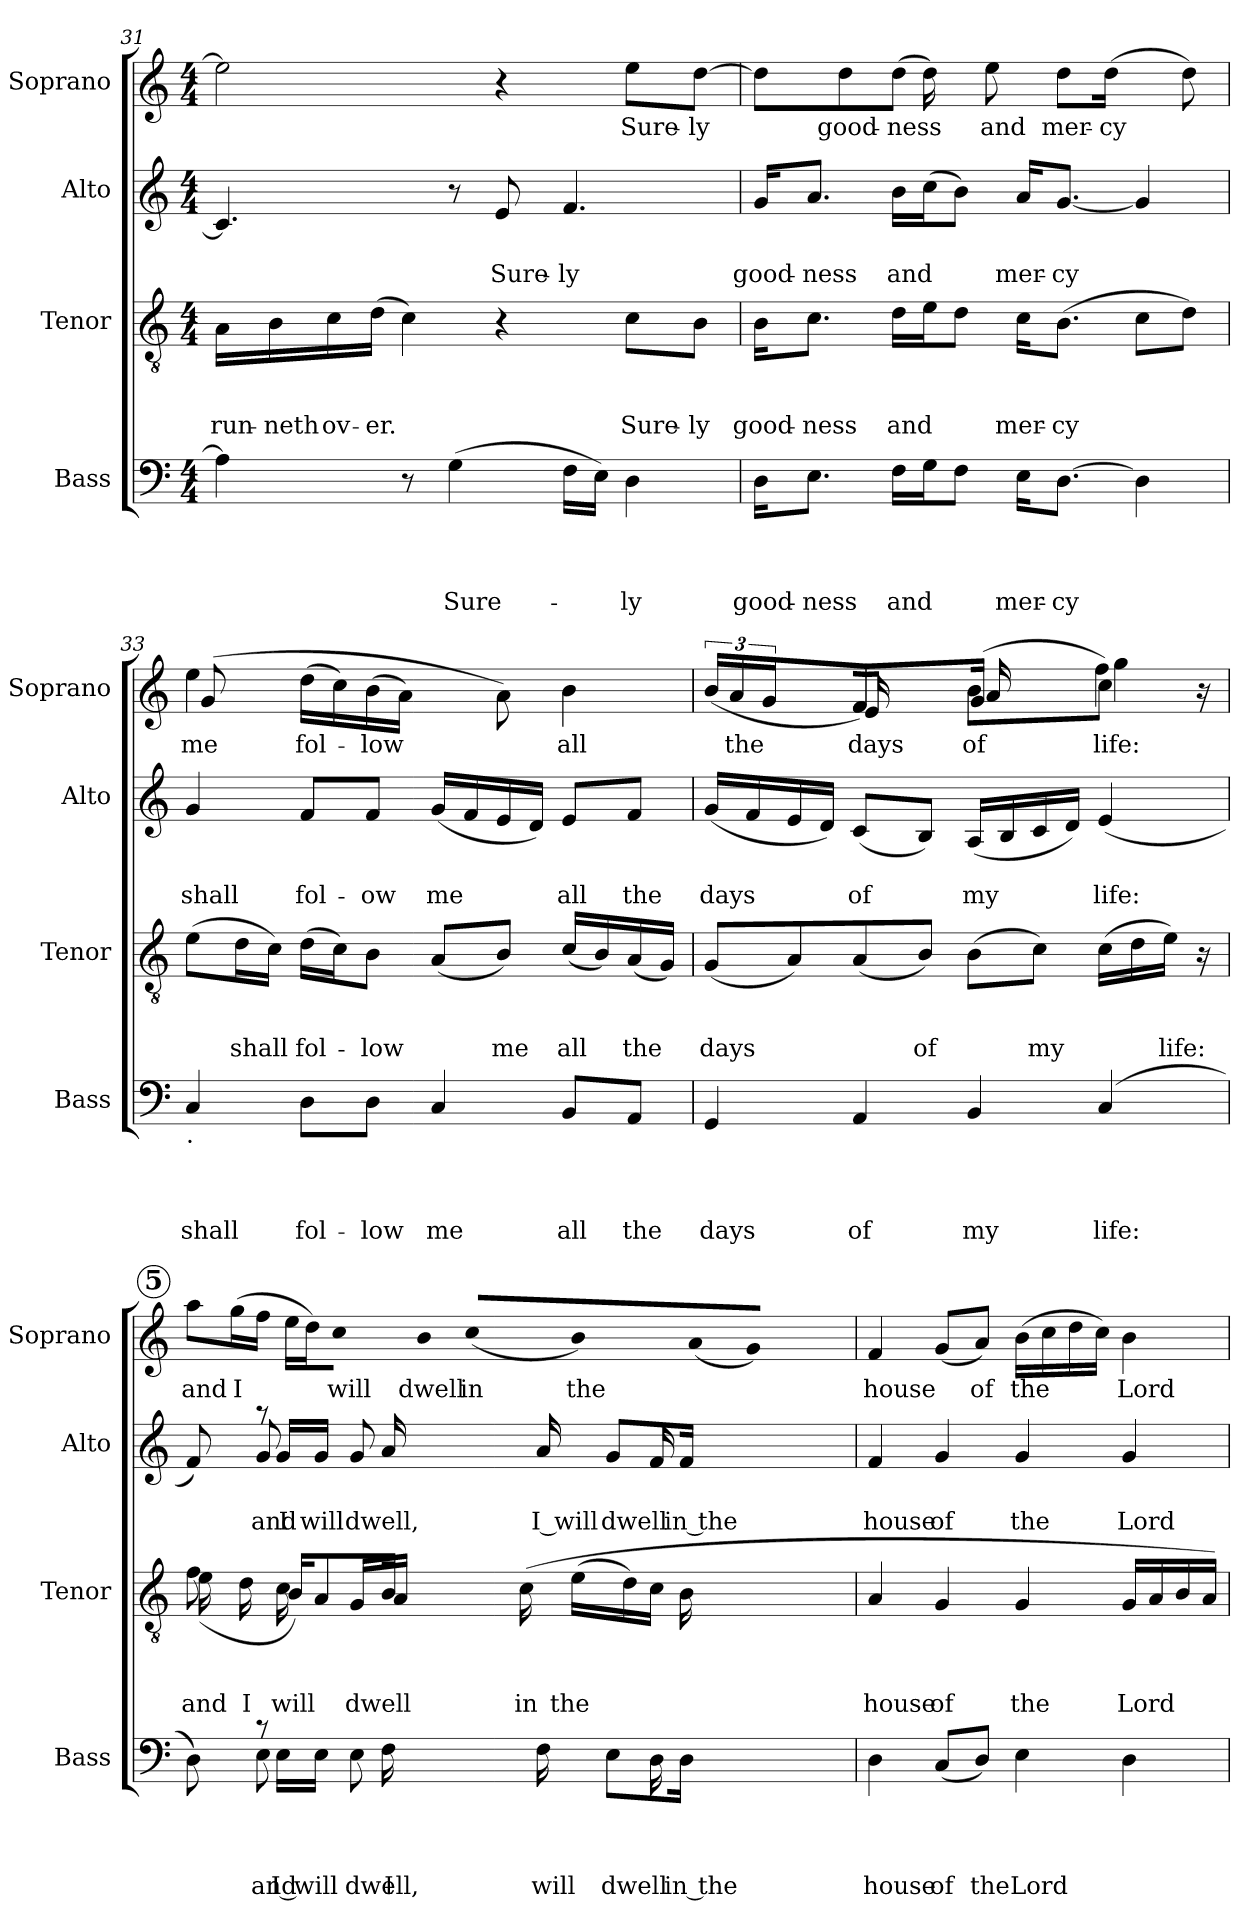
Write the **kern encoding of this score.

**kern	**text	**text	**text	**text	**kern	**text	**text	**text	**kern	**text	**text	**kern	**text
*part4	*part4	*part4	*part4	*part4	*part3	*part3	*part3	*part3	*part2	*part2	*part2	*part1	*part1
*staff4	*staff4	*staff4	*staff4	*staff4	*staff3	*staff3	*staff3	*staff3	*staff2	*staff2	*staff2	*staff1	*staff1
*I"Bass	*	*	*	*	*I"Tenor	*	*	*	*I"Alto	*	*	*I"Soprano	*
*I'Bass	*	*	*	*	*I'Tenor	*	*	*	*I'Alto	*	*	*I'Soprano	*
*clefF4	*	*	*	*	*clefGv2	*	*	*	*clefG2	*	*	*clefG2	*
*k[]	*	*	*	*	*k[]	*	*	*	*k[]	*	*	*k[]	*
*C:	*	*	*	*	*C:	*	*	*	*C:	*	*	*C:	*
*M4/4	*	*	*	*	*M4/4	*	*	*	*M4/4	*	*	*M4/4	*
=31	=31	=31	=31	=31	=31	=31	=31	=31	=31	=31	=31	=31	=31
!	!	!	!	!	!	!	!	!LO:LY:b	!	!	!	!	!
4A\]	.	.	.	.	16A\LL	.	.	run-	4.c/]	.	.	2ee>\]	.
!	!	!	!	!	!	!	!	!LO:LY:b	!	!	!	!	!
.	.	.	.	.	16B\	.	.	-neth	.	.	.	.	.
!	!	!	!	!	!	!	!	!LO:LY:b	!	!	!	!	!
.	.	.	.	.	16c\	.	.	ov-	.	.	.	.	.
!	!	!	!	!	!	!	!	!LO:LY:b:rj	!	!	!	!	!
.	.	.	.	.	(>16d\JJ	.	.	-er.	.	.	.	.	.
8r	.	.	.	.	4c\)	.	.	.	.	.	.	.	.
!	!	!	!	!LO:LY:b	!	!	!	!	!	!	!	!	!
(>4G\	.	.	.	Sure-	.	.	.	.	8r	.	.	.	.
!	!	!	!	!	!	!	!	!	!	!	!LO:LY:b	!	!
.	.	.	.	.	4r	.	.	.	8e/	.	Sure-	4r	.
!	!	!	!	!	!	!	!	!	!	!	!LO:LY:b	!	!
16F\LL	.	.	.	.	.	.	.	.	4.f/	.	-ly	.	.
16E\JJ)	.	.	.	.	.	.	.	.	.	.	.	.	.
!	!	!	!	!LO:LY:b	!	!	!	!LO:LY:b	!	!	!	!	!LO:LY:b
4D\	.	.	.	-ly	8c\L	.	.	Sure-	.	.	.	8ee\L	Sure-
!	!	!	!	!	!	!	!	!LO:LY:b:rj	!	!	!	!	!LO:LY:b
.	.	.	.	.	8B\J	.	.	-ly	.	.	.	[>8dd\J	-ly
=32	=32	=32	=32	=32	=32	=32	=32	=32	=32	=32	=32	=32	=32
!	!	!	!	!LO:LY:b	!	!	!	!LO:LY:b	!	!	!LO:LY:b	!	!
*	*	*	*	*	*	*	*	*	*	*	*	*^	*
16D\KL	.	.	.	good-	16B\KL	.	.	good-	16g/KL	.	good-	8dd<\L]	4ryy	.
!	!	!	!	!LO:LY:b:rj	!	!	!	!LO:LY:b	!	!	!LO:LY:b	!	!	!
8.E\J	.	.	.	-ness	8.c\J	.	.	-ness	8.a/J	.	-ness	.	.	.
!	!	!	!	!	!	!	!	!	!	!	!	!	!	!LO:LY:b
.	.	.	.	.	.	.	.	.	.	.	.	8dd\	.	good-
!	!	!	!	!LO:LY:b:rj	!	!	!	!LO:LY:b	!	!	!LO:LY:b	!	!	!LO:LY:b
16F\LL	.	.	.	and	16d\LL	.	.	and	16b\LL	.	and	(>8dd\J	16ryy	-ness
16G\J	.	.	.	.	16e\J	.	.	.	(>16cc\J	.	.	.	16dd\)	.
8F\J	.	.	.	.	8d\J	.	.	.	8b\J)	.	.	2ryy	16ryy	.
!	!	!	!	!	!	!	!	!	!	!	!	!	!	!LO:LY:b
.	.	.	.	.	.	.	.	.	.	.	.	.	8ee\	and
!	!	!	!	!LO:LY:b	!	!	!	!LO:LY:b	!	!	!LO:LY:b	!	!	!
16E\KL	.	.	.	mer-	16c\KL	.	.	mer-	16a/KL	.	mer-	.	.	.
!	!	!	!	!LO:LY:b	!	!	!	!LO:LY:b	!	!	!LO:LY:b	!	!	!LO:LY:b
[>8.D\J	.	.	.	-cy	(>8.B\J	.	.	-cy	[<8.g/J	.	-cy	.	8dd\L	mer-
!	!	!	!	!	!	!	!	!	!	!	!	!	!	!LO:LY:b
.	.	.	.	.	.	.	.	.	.	.	.	.	(>16dd\Jk	-cy
4D\]	.	.	.	.	8c\L	.	.	.	4g/]	.	.	.	8ryy	.
.	.	.	.	.	8d\J)	.	.	.	.	.	.	8ryy	8dd\)	.
!!LO:PB:g=z	!!
=33	=33	=33	=33	=33	=33	=33	=33	=33	=33	=33	=33	=33	=33	=33
!LO:TX:b:t=.	!	!	!	!	!	!	!	!	!	!	!	!	!	!
!	!	!	!	!LO:LY:b	!	!	!	!	!	!	!LO:LY:b	!	!	!LO:LY:b
!	!	!	!	!	!	!	!	!	!	!	!	!	!	!LO:LY:b
4C/	.	.	.	shall	(>8e\L	.	.	.	4g/	.	shall	4ee\	(<8g/	me
!	!	!	!	!	!	!	!	!LO:LY:b	!	!	!	!	!	!
.	.	.	.	.	16d\L	.	.	shall	.	.	.	.	2ryy	.
.	.	.	.	.	16c\JJ)	.	.	.	.	.	.	.	.	.
!	!	!	!	!LO:LY:b	!	!	!	!LO:LY:b	!	!	!LO:LY:b	!	!	!LO:LY:b
8D\L	.	.	.	fol-	(>16d\LL	.	.	fol-	8f/L	.	fol-	(>16dd\LL	.	fol-
.	.	.	.	.	16c\J)	.	.	.	.	.	.	16cc\)	.	.
!	!	!	!	!LO:LY:b:rj	!	!	!	!LO:LY:b	!	!	!LO:LY:b	!	!	!LO:LY:b
8D\J	.	.	.	-low	8B\J	.	.	-low	8f/J	.	-ow	(>16b\	.	-low
.	.	.	.	.	.	.	.	.	.	.	.	16a\JJ)	.	.
!	!	!	!	!LO:LY:b:rj	!	!	!	!	!	!	!LO:LY:b	!	!	!
4C/	.	.	.	me	(<8A/L	.	.	.	(<16g/LL	.	me	2ryy	.	.
.	.	.	.	.	.	.	.	.	16f/	.	.	.	.	.
!	!	!	!	!	!	!	!	!LO:LY:b:rj	!	!	!	!	!	!
.	.	.	.	.	8B/J)	.	.	me	16e/	.	.	.	8a\)	.
.	.	.	.	.	.	.	.	.	16d/JJ)	.	.	.	.	.
!	!	!	!	!LO:LY:b:rj	!	!	!	!LO:LY:b	!	!	!LO:LY:b	!	!	!LO:LY:b
8BB/L	.	.	.	all	(<16c/LL	.	.	all	8e/L	.	all	.	4b\	all
.	.	.	.	.	16B/)	.	.	.	.	.	.	.	.	.
!	!	!	!	!LO:LY:b:rj	!	!	!	!LO:LY:b:rj	!	!	!LO:LY:b	!	!	!
8AA/J	.	.	.	the	(<16A/	.	.	the	8f/J	.	the	.	.	.
.	.	.	.	.	16G/JJ)	.	.	.	.	.	.	.	.	.
*	*	*	*	*	*	*	*	*	*	*	*	*v	*v	*
=34	=34	=34	=34	=34	=34	=34	=34	=34	=34	=34	=34	=34	=34
!	!	!	!	!LO:LY:b	!	!	!	!LO:LY:b	!	!	!LO:LY:b	!	!
*	*	*	*	*	*	*	*	*	*	*	*	*^	*
*	*	*	*	*	*	*	*	*	*	*	*	*	*^	*
*	*	*	*	*	*	*	*	*	*	*	*	*	*	*^	*
4GG/	.	.	.	days	(<8G/L	.	.	days	(<16g/LL	.	days	(<24b>/LL	4ryy	4ryy	2ryy	.
!	!	!	!	!	!	!	!	!	!	!	!	!	!	!	!	!LO:LY:b:rj
.	.	.	.	.	.	.	.	.	.	.	.	24a/	.	.	.	the
.	.	.	.	.	.	.	.	.	16f/	.	.	.	.	.	.	.
.	.	.	.	.	.	.	.	.	.	.	.	24g/	.	.	.	.
.	.	.	.	.	8A/)	.	.	.	16e/	.	.	8ryy	.	.	.	.
.	.	.	.	.	.	.	.	.	16d/JJ)	.	.	.	.	.	.	.
!	!	!	!	!LO:LY:b	!	!	!	!	!	!	!LO:LY:b:rj	!	!	!	!	!LO:LY:b
4AA/	.	.	.	of	(<8A/	.	.	.	(<8c/L	.	of	16f/JJ)	(<16e/	16f/LL)	.	days
.	.	.	.	.	.	.	.	.	.	.	.	8.ryy	2ryy	8.ryy	.	.
!	!	!	!	!	!	!	!	!LO:LY:b:rj	!	!	!	!	!	!	!	!
.	.	.	.	.	8B/J)	.	.	of	8B/J)	.	.	.	.	.	.	.
!	!	!	!	!LO:LY:b	!	!	!	!	!	!	!LO:LY:b	!	!	!	!	!LO:LY:b:rj
4BB/	.	.	.	my	(>8B\L	.	.	.	(<16A/LL	.	my	(>8b\L	.	(<16g/JJ	16a/)	of
.	.	.	.	.	.	.	.	.	16B/	.	.	.	.	8.ryy	8.ryy	.
!	!	!	!	!	!	!	!	!LO:LY:b	!	!	!	!	!	!	!	!
.	.	.	.	.	8c\J)	.	.	my	16c/	.	.	8ryy	.	.	.	.
.	.	.	.	.	.	.	.	.	16d/JJ)	.	.	.	.	.	.	.
!	!	!	!	!LO:LY:b	!	!	!	!	!	!	!LO:LY:b	!	!	!	!	!LO:LY:b
!	!	!	!	!	!	!	!	!	!	!	!	!	!	!	!	!LO:LY:b
(4C/	.	.	.	life:	(>16c\LL	.	.	.	(<4e/	.	life:	8cc\J)	.	(>4ff\	4gg\)	life:
.	.	.	.	.	16d\	.	.	.	.	.	.	.	8.ryy	.	.	.
!	!	!	!	!	!	!	!	!LO:LY:b:rj	!	!	!	!	!	!	!	!
.	.	.	.	.	16e\JJ)	.	.	life:	.	.	.	16ryy	.	.	.	.
.	.	.	.	.	16rA	.	.	.	.	.	.	16ra	.	.	.	.
*	*	*	*	*	*	*	*	*	*	*	*	*v	*v	*v	*v	*
!!LO:REH:place=s1:a:enc=circle:t=5
=35	=35	=35	=35	=35	=35	=35	=35	=35	=35	=35	=35	=35	=35
*^	*	*	*	*	*	*	*	*	*	*	*	*	*
*	*^	*	*	*	*	*	*	*	*	*	*	*	*	*
*	*	*^	*	*	*	*	*	*	*	*	*	*	*	*	*
!	!	!	!	!	!	!	!	!	!	!	!LO:LY:b	!	!	!	!	!
*	*	*	*	*	*	*	*	*^	*	*	*	*^	*	*	*	*
*	*	*	*	*	*	*	*	*	*^	*	*	*	*	*^	*	*	*	*
*	*	*	*	*	*	*	*	*	*	*^	*	*	*	*	*	*^	*	*	*	*
*	*	*	*	*	*	*	*	*	*	*	*	*	*	*	*	*	*	*	*	*	*Xtuplet	*
!	!	!	!	!	!	!	!	!	!	!	!	!	!	!	!	!	!	!	!	!	!	!LO:LY:b
8D\)	8ryy	8ryy	4ryy	.	.	.	.	8f\	(>16e\	8ryy	4ryy	.	.	and	8f/)	8ryy	8ryy	4ryy	.	.	12aa\L	and
.	.	.	.	.	.	.	.	.	32ryy	.	.	.	.	.	.	.	.	.	.	.	.	.
!	!	!	!	!	!	!	!	!	!	!	!	!	!	!	!	!	!	!	!	!	!	!LO:LY:b
.	.	.	.	.	.	.	.	.	.	.	.	.	.	.	.	.	.	.	.	.	(>24gg\L	I
!	!	!	!	!	!	!	!	!	!	!	!	!	!	!LO:LY:b:rj	!	!	!	!	!	!	!	!
.	.	.	.	.	.	.	.	.	16d\	.	.	.	.	I	.	.	.	.	.	.	.	.
!	!	!	!	!	!	!	!LO:LY:b	!	!	!	!	!	!	!	!	!	!	!	!	!LO:LY:b	!	!
8rc	8E\	32ryy	.	.	.	.	and	2ryy	.	32ryy	.	.	.	.	8raa	8g/	32ryy	.	.	and	24ff\JJ	.
!	!	!	!	!	!	!	!LO:LY:b:rj	!	!	!	!	!	!	!LO:LY:b	!	!	!	!	!	!LO:LY:b:rj	!	!
.	.	16E\LL	.	.	.	.	I will	.	16c\	16B/KL)	.	.	.	will	.	.	16g/LL	.	.	I	.	.
.	.	.	.	.	.	.	.	.	.	.	.	.	.	.	.	.	.	.	.	.	24ee\LL	.
.	.	.	.	.	.	.	.	.	.	.	.	.	.	.	.	.	.	.	.	.	24dd\J)	.
!	!	!	!	!	!	!	!	!	!	!	!	!	!	!	!	!	!	!	!	!LO:LY:b:rj	!	!
.	.	16E\JJ	.	.	.	.	.	.	2.ryy	8A/	.	.	.	.	.	.	16g/JJ	.	.	will	.	.
!	!	!	!	!	!	!	!	!	!	!	!	!	!	!	!	!	!	!	!	!	!	!LO:LY:b:rj
2ryy	2ryy	.	16.ryy	.	.	.	.	.	.	.	32ryy	.	.	.	2ryy	2ryy	.	16.ryy	.	.	8cc\J	will
!	!	!	!	!	!	!	!LO:LY:b	!	!	!	!	!	!	!LO:LY:b	!	!	!	!	!	!LO:LY:b	!	!
.	.	8E\	.	.	.	.	dwell,	.	.	.	(<16G/LL	.	.	dwell	.	.	8g/	.	.	dwell,	.	.
!	!	!	!	!	!	!	!LO:LY:b	!	!	!	!	!	!	!	!	!	!	!	!	!	!	!
.	.	.	16F\	.	.	.	I	.	.	16B/Jk	16A/JJ	.	.	.	.	.	.	16a/	.	.	.	.
!	!	!	!	!	!	!	!	!	!	!	!	!	!	!	!	!	!	!	!	!	!	!LO:LY:b
.	.	.	.	.	.	.	.	.	.	.	.	.	.	.	.	.	.	.	.	.	4b\	dwell
.	.	4...ryy	4ryy	.	.	.	.	.	.	4ryy	2ryy	.	.	.	.	.	4...ryy	4ryy	.	.	.	.
!	!	!	!	!	!	!	!	!	!	!	!	!	!	!	!	!	!	!	!	!	!	!LO:LY:b
.	.	.	.	.	.	.	.	4ryy	.	.	.	.	.	.	.	.	.	.	.	.	(<16cc/LL	in
.	.	.	16ryy	.	.	.	.	.	.	32ryy	.	.	.	.	.	.	.	16ryy	.	.	.	.
!	!	!	!	!	!	!	!	!	!	!	!	!	!	!LO:LY:b:rj	!	!	!	!	!	!	!	!LO:LY:b
.	.	.	.	.	.	.	.	.	.	(16c\	.	.	.	in	.	.	.	.	.	.	16b/)	the
!	!	!	!	!	!	!	!LO:LY:b	!	!	!	!	!	!	!	!	!	!	!	!	!LO:LY:b:rj	!	!
.	.	.	16F\	.	.	.	will	.	.	.	.	.	.	.	.	.	.	16a/	.	I will	.	.
!	!	!	!	!	!	!	!	!	!	!	!	!	!	!LO:LY:b	!	!	!	!	!	!	!	!
8..ryy	8..ryy	.	.	.	.	.	.	.	.	(>16e\LL	.	.	.	the	8..ryy	8..ryy	.	.	.	.	(<16a/	.
!	!	!	!	!	!	!	!LO:LY:b	!	!	!	!	!	!	!	!	!	!	!	!	!LO:LY:b	!	!
.	.	.	8E\L	.	.	.	dwell	.	.	.	.	.	.	.	.	.	.	8g/L	.	dwell	.	.
.	.	.	.	.	.	.	.	.	.	16d\)	.	.	.	.	.	.	.	.	.	.	16g</JJ)	.
.	.	16D\	.	.	.	.	.	16.ryy	.	16c\JJ	.	.	.	.	.	.	16f/	.	.	.	16.ryy	.
!	!	!	!	!	!	!	!LO:LY:b:rj	!	!	!	!	!	!	!	!	!	!	!	!	!LO:LY:b:rj	!	!
.	.	.	16D\Jk	.	.	.	in the	.	.	.	16B\	.	.	.	.	.	.	16f/Jk	.	in the	.	.
.	.	32ryy	.	.	.	.	.	.	.	32ryy	.	.	.	.	.	.	32ryy	.	.	.	.	.
*	*	*v	*v	*	*	*	*	*	*	*	*	*	*	*	*	*	*v	*v	*	*	*	*
*	*	*	*	*	*	*	*	*	*v	*v	*	*	*	*	*	*	*	*	*	*
=36	=36	=36	=36	=36	=36	=36	=36	=36	=36	=36	=36	=36	=36	=36	=36	=36	=36	=36	=36
!	!	!	!	!	!	!LO:LY:b	!	!	!	!	!	!LO:LY:b	!	!	!	!	!LO:LY:b	!	!LO:LY:b
*v	*v	*v	*	*	*	*	*	*	*	*	*	*	*v	*v	*v	*	*	*	*
*	*	*	*	*	*v	*v	*v	*	*	*	*	*	*	*	*
4D\	.	.	.	house	4A/	.	.	house	4f/	.	house	4f</	house
!	!	!	!	!LO:LY:b:rj	!	!	!	!LO:LY:b	!	!	!LO:LY:b	!	!
(<8C/L	.	.	.	of	4G/	.	.	of	4g/	.	of	(<8g/L	.
!	!	!	!	!LO:LY:b	!	!	!	!	!	!	!	!	!LO:LY:b:rj
8D/J)	.	.	.	the	.	.	.	.	.	.	.	8a/J)	of
!	!	!	!	!LO:LY:b	!	!	!	!LO:LY:b	!	!	!LO:LY:b	!	!LO:LY:b
4E\	.	.	.	Lord	4G/	.	.	the	4g/	.	the	(>16b\LL	the
.	.	.	.	.	.	.	.	.	.	.	.	16cc\	.
.	.	.	.	.	.	.	.	.	.	.	.	16dd\	.
.	.	.	.	.	.	.	.	.	.	.	.	16cc\JJ)	.
!	!	!	!	!	!	!	!	!LO:LY:b	!	!	!LO:LY:b	!	!LO:LY:b
4D\	.	.	.	.	16G/LL	.	.	Lord	4g/	.	Lord	4b\	Lord
.	.	.	.	.	16A/	.	.	.	.	.	.	.	.
.	.	.	.	.	16B/	.	.	.	.	.	.	.	.
.	.	.	.	.	16A/JJ)	.	.	.	.	.	.	.	.
=	=	=	=	=	=	=	=	=	=	=	=	=	=
*-	*-	*-	*-	*-	*-	*-	*-	*-	*-	*-	*-	*-	*-
